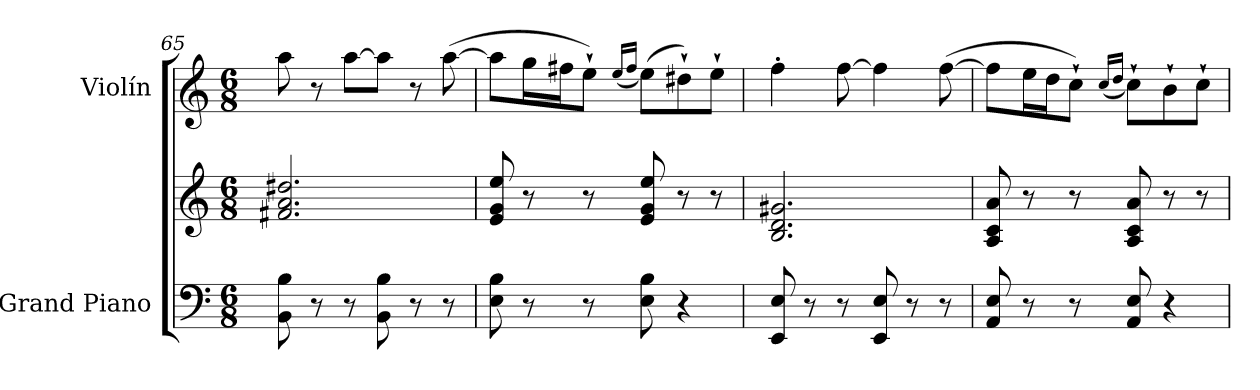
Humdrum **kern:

**kern	**kern	**kern
*part2	*part2	*part1
*staff3	*staff2	*staff1
*I"Grand Piano	*	*I"Violín
*I'Pno.	*	*I'Vln.
*clefF4	*clefG2	*clefG2
*k[]	*k[]	*k[]
*M6/8	*M6/8	*M6/8
=65	=65	=65
8BB\ 8B\	2.f#X/ 2.a/ 2.dd#X/	8aa\
8r	.	8r
8r	.	[8aa\L
8BB\ 8B\	.	8aa\J]
8r	.	8r
8r	.	([8aa\
=66	=66	=66
8E\ 8B\	8e/ 8g/ 8ee/	8aa\L]
8r	8r	16gg\L
.	.	16ff#X\J
8r	8r	8ee`\J)
.	.	(16qee/LL
.	.	16qff#/JJ
8E\ 8B\	8e/ 8g/ 8ee/	(8ee\L)
4r	8r	8dd#X`\)
.	8r	8ee`\J
=67	=67	=67
8EE/ 8E/	2.B/ 2.d/ 2.g#X/	4ff'\
8r	.	.
8r	.	[8ff\
8EE/ 8E/	.	4ff\]
8r	.	.
8r	.	([8ff\
!!LO:LB:g=z
=68	=68	=68
8AA/ 8E/	8A/ 8c/ 8a/	8ff\L]
8r	8r	16ee\L
.	.	16dd\J
8r	8r	8cc`\J)
.	.	(16qcc/LL
.	.	16qdd/JJ
8AA/ 8E/	8A/ 8c/ 8a/	8cc`\L)
4r	8r	8b`\
.	8r	8cc`\J
=	=	=
*-	*-	*-
